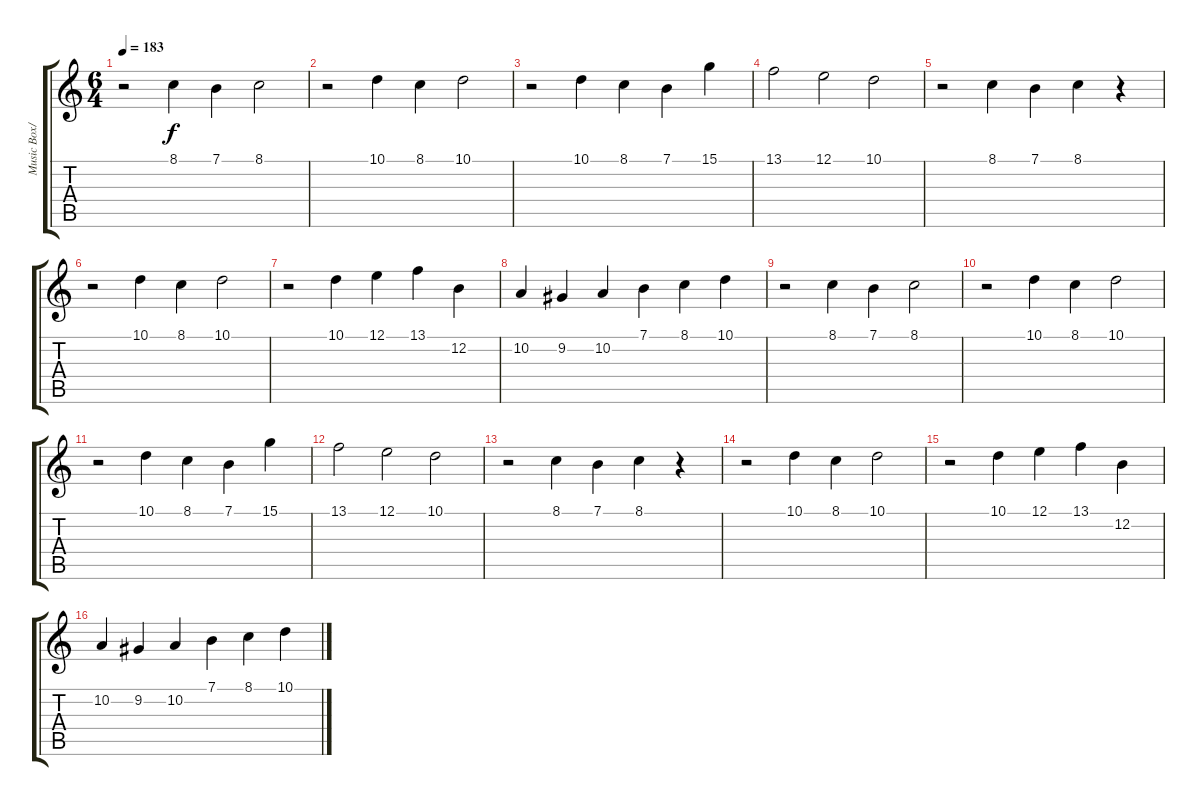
\track ("Music Box/Keyboard" "Music Box/") {instrument musicbox}
\staff {score tabs}
\tuning (E4 B3 G3 D3 A2 E2) {hide}
\ts (6 4)
\tempo 183
\clef g2
\ks c
r.2{dy f instrument musicbox} 8.1.4{instrument musicbox} 7.1.4 8.1.2 |
r.2 10.1.4 8.1.4 10.1.2 |
r.2 10.1.4 8.1.4 7.1.4 15.1.4 |
13.1.2 12.1.2 10.1.2 |
r.2 8.1.4 7.1.4 8.1.4 r.4 |
r.2 10.1.4 8.1.4 10.1.2 |
r.2 10.1.4 12.1.4 13.1.4 12.2.4 |
10.2.4 9.2.4 10.2.4 7.1.4 8.1.4 10.1.4 |
r.2 8.1.4 7.1.4 8.1.2 |
r.2 10.1.4 8.1.4 10.1.2 |
r.2 10.1.4 8.1.4 7.1.4 15.1.4 |
13.1.2 12.1.2 10.1.2 |
r.2 8.1.4 7.1.4 8.1.4 r.4 |
r.2 10.1.4 8.1.4 10.1.2 |
r.2 10.1.4 12.1.4 13.1.4 12.2.4 |
10.2.4 9.2.4 10.2.4 7.1.4 8.1.4 10.1.4
